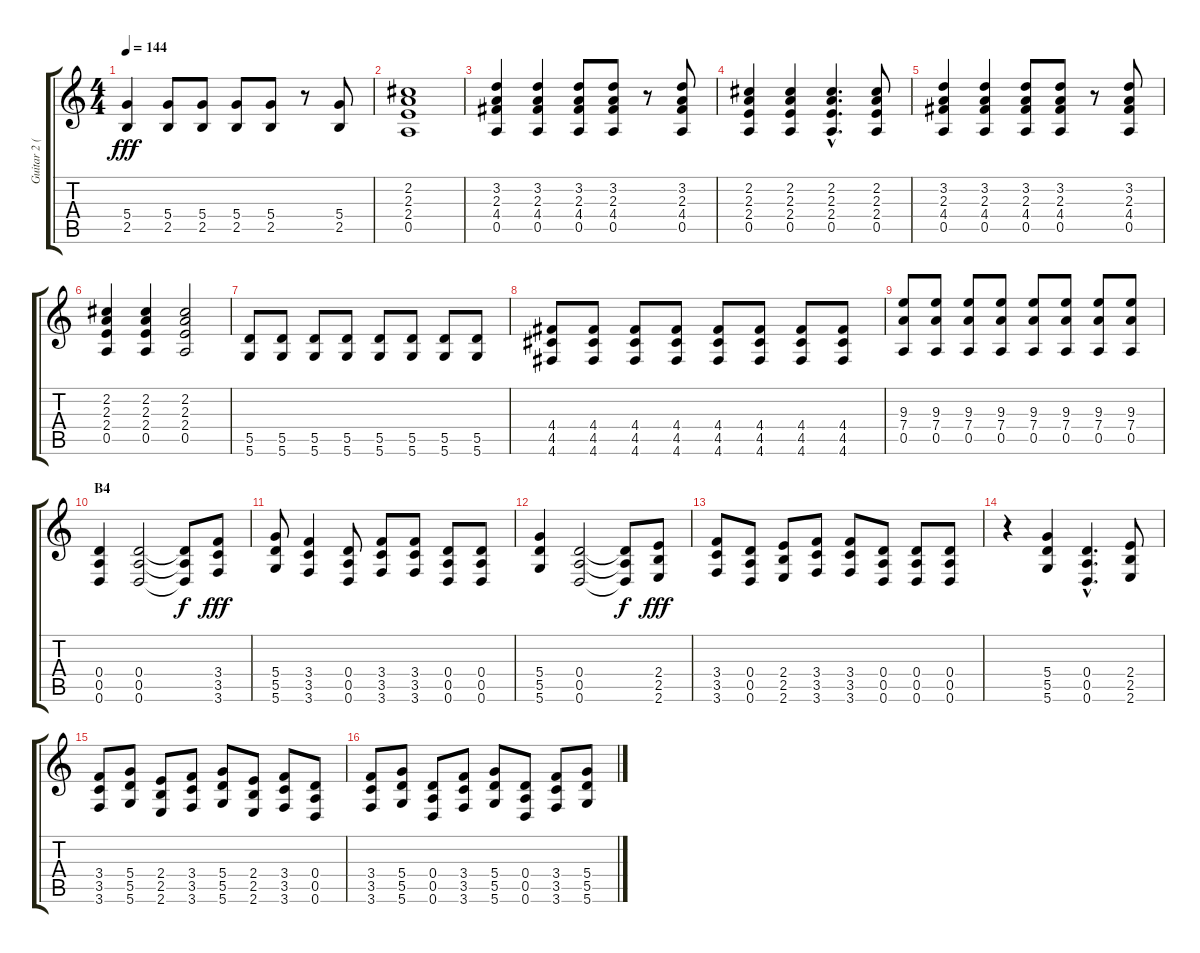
\track ("Guitar 2 (Rhythm)" "Guitar 2 (") {instrument distortionguitar}
\staff {score tabs}
\tuning (E4 B3 G3 D3 A2 D2) {hide}
\ts (4 4)
\tempo 144
\clef g2
\ks c
(5.4 2.5).4{dy fff} (5.4 2.5).8 (5.4 2.5).8 (5.4 2.5).8 (5.4 2.5).8 r.8 (5.4 2.5).8 |
(2.2 2.3 2.4 0.5).1 |
(3.2 2.3 4.4 0.5).4 (3.2 2.3 4.4 0.5).4 (3.2 2.3 4.4 0.5).8 (3.2 2.3 4.4 0.5).8 r.8 (3.2 2.3 4.4 0.5).8 |
(2.2 2.3 2.4 0.5).4 (2.2 2.3 2.4 0.5).4 (2.2{hac} 2.3{hac} 2.4{hac} 0.5{hac}).4{d} (2.2 2.3 2.4 0.5).8 |
(3.2 2.3 4.4 0.5).4 (3.2 2.3 4.4 0.5).4 (3.2 2.3 4.4 0.5).8 (3.2 2.3 4.4 0.5).8 r.8 (3.2 2.3 4.4 0.5).8 |
(2.2 2.3 2.4 0.5).4 (2.2 2.3 2.4 0.5).4 (2.2 2.3 2.4 0.5).2 |
(5.5 5.6).8 (5.5 5.6).8 (5.5 5.6).8 (5.5 5.6).8 (5.5 5.6).8 (5.5 5.6).8 (5.5 5.6).8 (5.5 5.6).8 |
(4.4 4.5 4.6).8 (4.4 4.5 4.6).8 (4.4 4.5 4.6).8 (4.4 4.5 4.6).8 (4.4 4.5 4.6).8 (4.4 4.5 4.6).8 (4.4 4.5 4.6).8 (4.4 4.5 4.6).8 |
(9.3 7.4 0.5).8 (9.3 7.4 0.5).8 (9.3 7.4 0.5).8 (9.3 7.4 0.5).8 (9.3 7.4 0.5).8 (9.3 7.4 0.5).8 (9.3 7.4 0.5).8 (9.3 7.4 0.5).8 |
\section ("" "B4")
(0.4 0.5 0.6).4 (0.4 0.5 0.6).2 (0.4{t} 0.5{t} 0.6{t}).8{dy f} (3.4 3.5 3.6).8{dy fff} |
(5.4 5.5 5.6).8 (3.4 3.5 3.6).4 (0.4 0.5 0.6).8 (3.4 3.5 3.6).8 (3.4 3.5 3.6).8 (0.4 0.5 0.6).8 (0.4 0.5 0.6).8 |
(5.4 5.5 5.6).4 (0.4 0.5 0.6).2 (0.4{t} 0.5{t} 0.6{t}).8{dy f} (2.4 2.5 2.6).8{dy fff} |
(3.4 3.5 3.6).8 (0.4 0.5 0.6).8 (2.4 2.5 2.6).8 (3.4 3.5 3.6).8 (3.4 3.5 3.6).8 (0.4 0.5 0.6).8 (0.4 0.5 0.6).8 (0.4 0.5 0.6).8 |
r.4 (5.4 5.5 5.6).4 (0.4{hac} 0.5{hac} 0.6{hac}).4{d} (2.4 2.5 2.6).8 |
(3.4 3.5 3.6).8 (5.4 5.5 5.6).8 (2.4 2.5 2.6).8 (3.4 3.5 3.6).8 (5.4 5.5 5.6).8 (2.4 2.5 2.6).8 (3.4 3.5 3.6).8 (0.4 0.5 0.6).8 |
(3.4 3.5 3.6).8 (5.4 5.5 5.6).8 (0.4 0.5 0.6).8 (3.4 3.5 3.6).8 (5.4 5.5 5.6).8 (0.4 0.5 0.6).8 (3.4 3.5 3.6).8 (5.4 5.5 5.6).8
